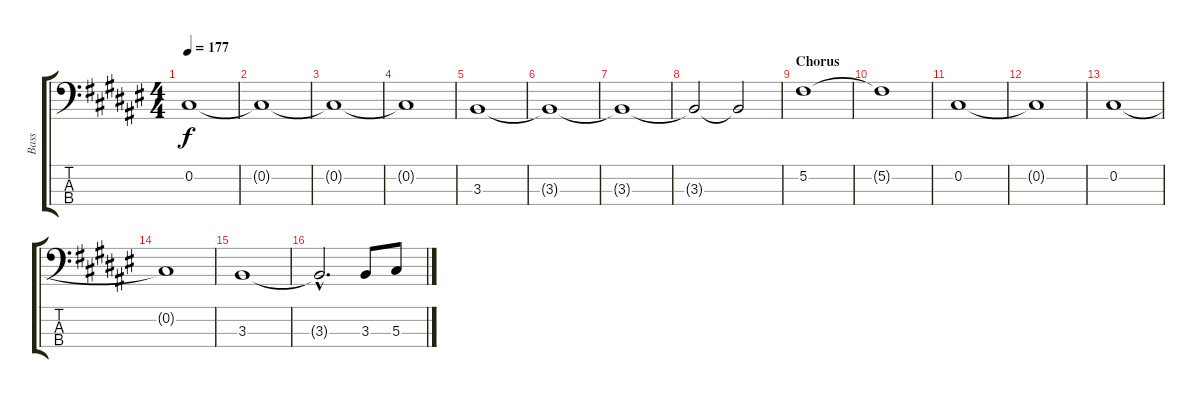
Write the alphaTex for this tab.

\track ("Bass" "Bass") {instrument fretlessbass}
\staff {score tabs}
\tuning (Gb2 Db2 Ab1 Eb1) {hide}
\ts (4 4)
\tempo 177
\clef f4
\ks d#minor
0.2.1{dy f} |
0.2{t}.1 |
0.2{t}.1 |
0.2{t}.1 |
3.3.1 |
3.3{t}.1 |
3.3{t}.1 |
3.3{t}.2 3.3{t}.2 |
\section ("" "Chorus")
5.2.1 |
5.2{t}.1 |
0.2.1 |
0.2{t}.1 |
0.2.1 |
0.2{t}.1 |
3.3.1 |
3.3{hac t}.2{d} 3.3.8 5.3.8
